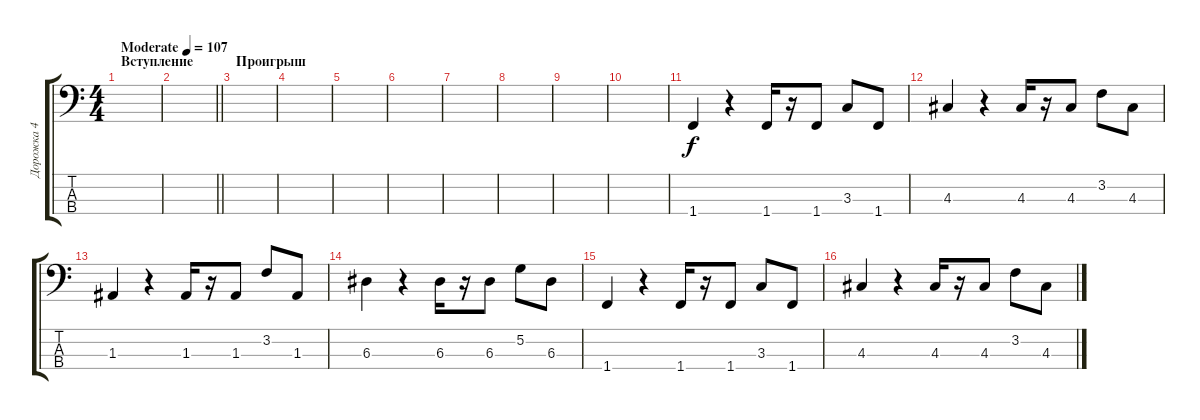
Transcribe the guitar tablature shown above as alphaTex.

\track ("Дорожка 4" "Дорожка 4") {instrument electricbassfinger}
\staff {score tabs}
\tuning (G2 D2 A1 E1) {hide}
\ts (4 4)
\section ("" "Вступление")
\tempo (107 "Moderate")
\clef f4
\ks c
|
\barLineRight lightlight
|
\section ("" "Проигрыш")
|
|
|
|
|
|
|
|
1.4.4 r.4 1.4.16 r.16 1.4.8 3.3.8 1.4.8 |
4.3.4 r.4 4.3.16 r.16 4.3.8 3.2.8 4.3.8 |
1.3.4 r.4 1.3.16 r.16 1.3.8 3.2.8 1.3.8 |
6.3.4 r.4 6.3.16 r.16 6.3.8 5.2.8 6.3.8 |
1.4.4 r.4 1.4.16 r.16 1.4.8 3.3.8 1.4.8 |
4.3.4 r.4 4.3.16 r.16 4.3.8 3.2.8 4.3.8
